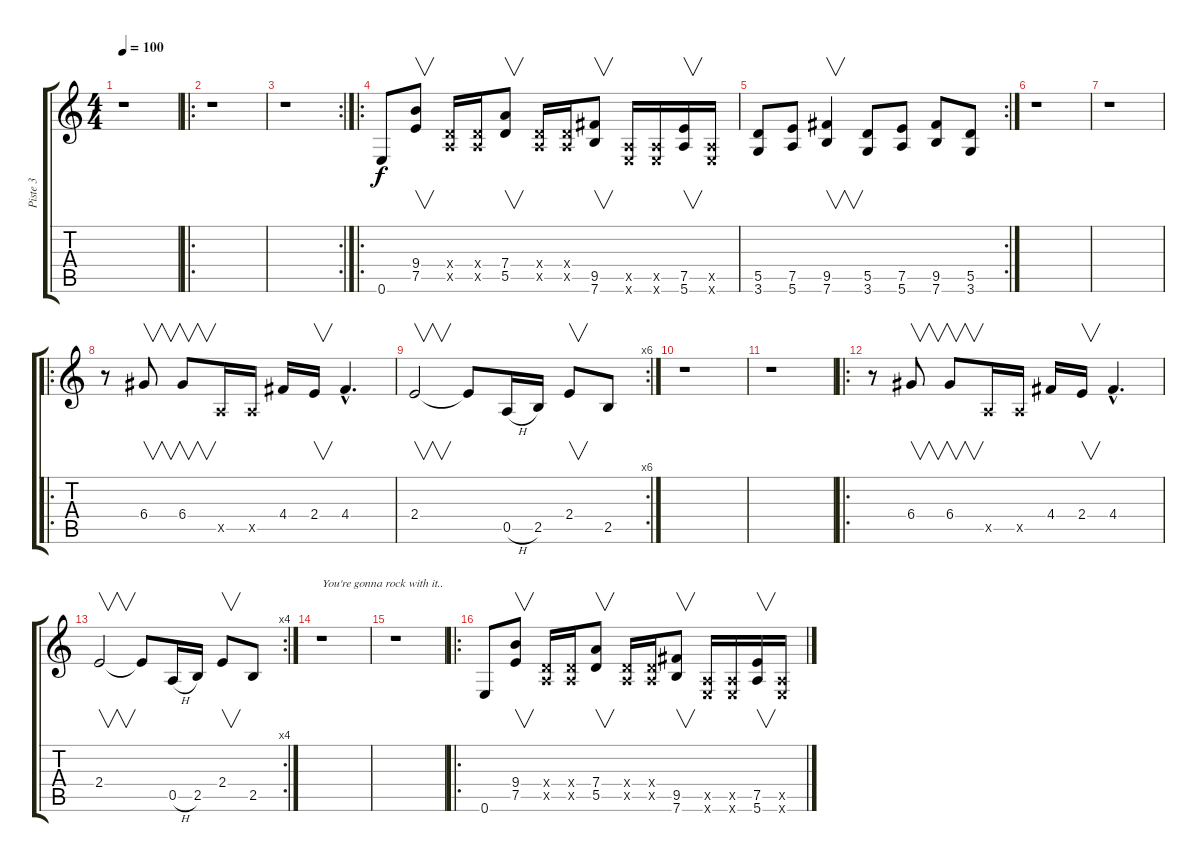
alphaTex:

\track ("Piste 3" "Piste 3") {instrument distortionguitar}
\staff {score tabs}
\tuning (E4 B3 G3 D3 A2 E2) {hide}
\ts (4 4)
\tempo 100
\clef g2
\ks c
r.1{dy f instrument distortionguitar} |
\ro
r.1 |
\rc 2
r.1 |
\ro
0.6.8 (9.4 7.5).8{v} (0.4{x} 0.5{x}).16 (0.4{x} 0.5{x}).16 (7.4 5.5).8{v} (0.4{x} 0.5{x}).16 (0.4{x} 0.5{x}).16 (9.5 7.6).8{v} (0.5{x} 0.6{x}).16 (0.5{x} 0.6{x}).16 (7.5 5.6).16{v} (0.5{x} 0.6{x}).16 |
\rc 2
(5.5 3.6).8 (7.5 5.6).8 (9.5 7.6).4{v} (5.5 3.6).8 (7.5 5.6).8 (9.5 7.6).8 (5.5 3.6).8 |
r.1 |
r.1 |
\ro
r.8 6.4.8{v} 6.4.8{v} 0.5{x}.16 0.5{x}.16 4.4.16 2.4.16{v} 4.4{hac}.4{d} |
\rc 6
2.4.2{v} 2.4{t}.8 0.5{h}.16 2.5.16 2.4.8{v} 2.5.8 |
r.1 |
r.1 |
\ro
r.8 6.4.8{v} 6.4.8{v} 0.5{x}.16 0.5{x}.16 4.4.16 2.4.16{v} 4.4{hac}.4{d} |
\rc 4
2.4.2{v} 2.4{t}.8 0.5{h}.16 2.5.16 2.4.8{v} 2.5.8 |
r.1{txt "You're gonna rock with it.."} |
r.1 |
\ro
0.6.8 (9.4 7.5).8{v} (0.4{x} 0.5{x}).16 (0.4{x} 0.5{x}).16 (7.4 5.5).8{v} (0.4{x} 0.5{x}).16 (0.4{x} 0.5{x}).16 (9.5 7.6).8{v} (0.5{x} 0.6{x}).16 (0.5{x} 0.6{x}).16 (7.5 5.6).16{v} (0.5{x} 0.6{x}).16
